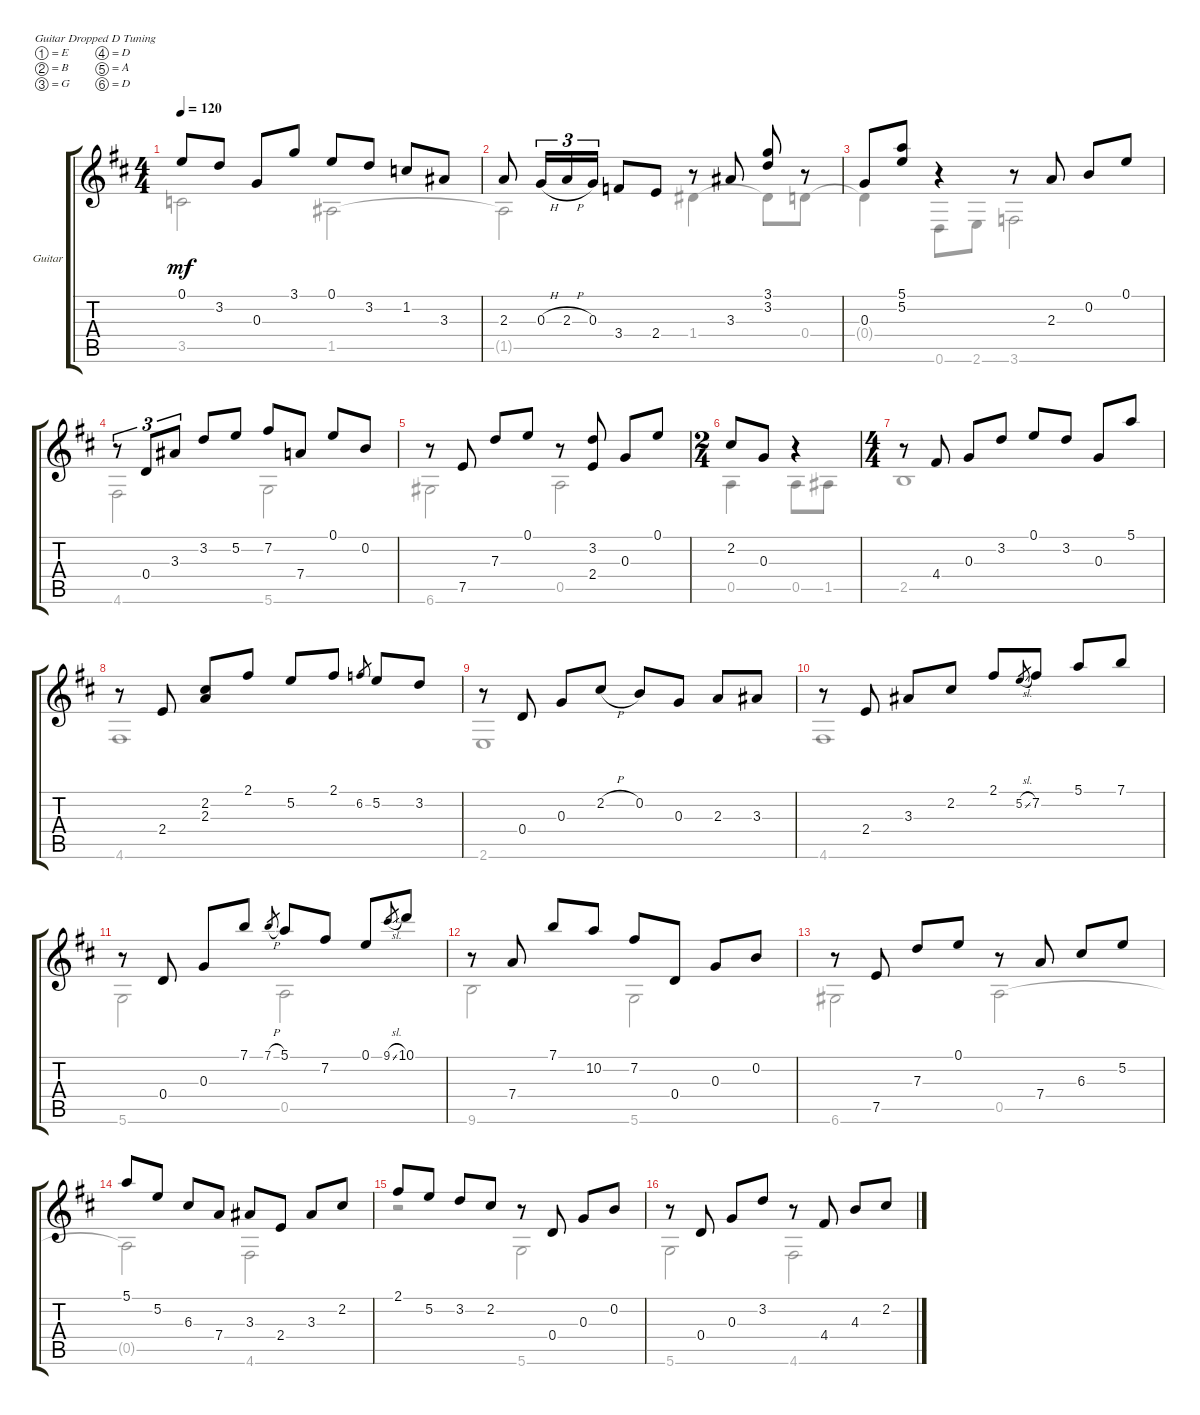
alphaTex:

\defaultSystemsLayout 4
\bracketExtendMode groupsimilarinstruments
\firstSystemTrackNameOrientation horizontal
\otherSystemsTrackNameOrientation horizontal
\track ("Steel Guitar" "Guitar") {instrument acousticguitarsteel}
\staff {score tabs}
\tuning (E4 B3 G3 D3 A2 D2)
\voice
\ts (4 4)
\tempo 120
\clef g2
\scale
1.06305
\ks d
0.1.8{dy mf} 3.2.8 0.3.8 3.1.8 0.1.8 3.2.8 1.2.8 3.3.8 |
\scale
0.936948 2.3.8 0.3{h}.16{tu (3 2)} 2.3{h}.16{tu (3 2)} 0.3.16{tu (3 2)} 3.4.8 2.4.8 r.8 3.3.8 (3.1 3.2).8 r.8 |
\scale
1.06305 0.3.8 (5.1 5.2).8 r.4 r.8 2.3.8 0.2.8 0.1.8 |
\scale
0.936948 r.8{tu (3 2)} 0.4.8{tu (3 2)} 3.3.8{tu (3 2)} 3.2.8 5.2.8 7.2.8 7.4.8 0.1.8 0.2.8 |
\scale
1.06305 r.8 7.5.8 7.3.8 0.1.8 r.8 (2.4 3.2).8 0.3.8 0.1.8 |
\ts (2 4)
\scale
0.936948 2.2.8 0.3.8 r.4 |
\ts (4 4)
\scale
1.09332 r.8 4.4.8 0.3.8 3.2.8 0.1.8 3.2.8 0.3.8 5.1.8 |
\scale
0.906684 r.8 2.4.8 (2.2 2.3).8 2.1.8 5.2.8 2.1.8 6.2.8{gr} 5.2.8 3.2.8 |
\scale
1.06305 r.8 0.4.8 0.3.8 2.2{h}.8 0.2.8 0.3.8 2.3.8 3.3.8 |
\scale
0.936948 r.8 2.4.8 3.3.8 2.2.8 2.1.8 5.2{sl}.8{gr} 7.2.8 5.1.8 7.1.8 |
\scale
1.06305 r.8 0.4.8 0.3.8 7.1.8 7.1{h}.8{gr} 5.1.8 7.2.8 0.1.8 9.1{sl}.8{gr} 10.1.8 |
\scale
0.936948 r.8 7.4.8 7.1.8 10.2.8 7.2.8 0.4.8 0.3.8 0.2.8 |
\scale
1.06305 r.8 7.5.8 7.3.8 0.1.8 r.8 7.4.8 6.3.8 5.2.8 |
\scale
0.936948 5.1.8 5.2.8 6.3.8 7.4.8 3.3.8 2.4.8 3.3.8 2.2.8 |
\scale
1.06305 2.1.8 5.2.8 3.2.8 2.2.8 r.8 0.4.8 0.3.8 0.2.8 |
\scale
0.936948 r.8 0.4.8 0.3.8 3.2.8 r.8 4.4.8 4.3.8 2.2.8
\voice
\clef g2
\ottava regular
\simile none
\scale
1.06305
\ks d
3.5.2{dy mf} 1.5.2 |
\scale
0.936948 1.5{t}.2 1.4.4 1.4{t}.8 0.4.8 |
\scale
1.06305 0.4{t}.4 0.6.8 2.6.8 3.6.2 |
\scale
0.936948 4.6.2 5.6.2 |
\scale
1.06305 6.6.2 0.5.2 |
\scale
0.936948 0.5.4 0.5.8 1.5.8 |
\scale
1.09332 2.5.1 |
\scale
0.906684 4.6.1 |
\scale
1.06305 2.6.1 |
\scale
0.936948 4.6.1 |
\scale
1.06305 5.6.2 0.5.2 |
\scale
0.936948 9.6.2 5.6.2 |
\scale
1.06305 6.6.2 0.5.2 |
\scale
0.936948 0.5{t}.2 4.6.2 |
\scale
1.06305 r.2 5.6.2 |
\scale
0.936948 5.6.2 4.6.2
